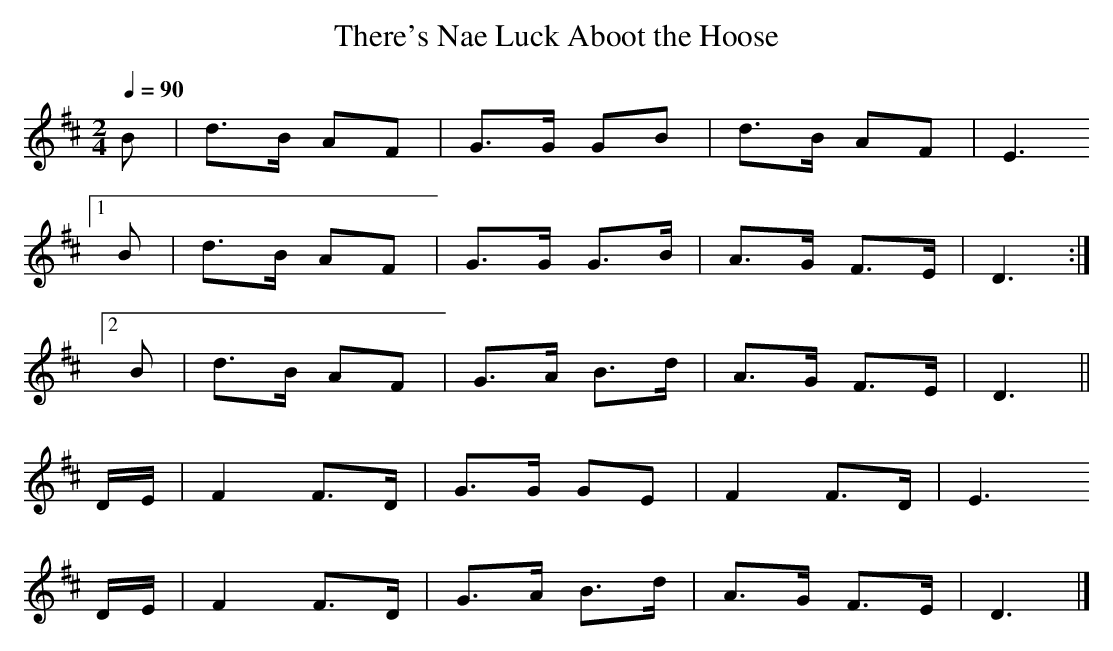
X:1
T:There's Nae Luck Aboot the Hoose
M:2/4
L:1/8
Q:1/4=90
K:D
   B   |d>B AF |G>G GB |d>B AF |E3
[1 B   |d>B AF |G>G G>B|A>G F>E|D3:|
[2 B   |d>B AF |G>A B>d|A>G F>E|D3||
   D/E/|F2  F>D|G>G GE |F2  F>D|E3
   D/E/|F2  F>D|G>A B>d|A>G F>E|D3|]

It's common for Scottish tunes of wider range to have sections that
stay mostly within separate tetrachords.  Song tunes don't often do
that strictly: an instrument with wider range than the voice is more
effective at drastic changes of register.  But there are many songs
where for a few bars at a time, only a few exceptional notes fall
outside the tetrachord.  This song (mixolydian/dorian hexatonic, also
used as an instrumental strathspey, as a reel, and in Ireland as a
polka) has fairly sharp separation of pitch ranges except for the
closing bar:
